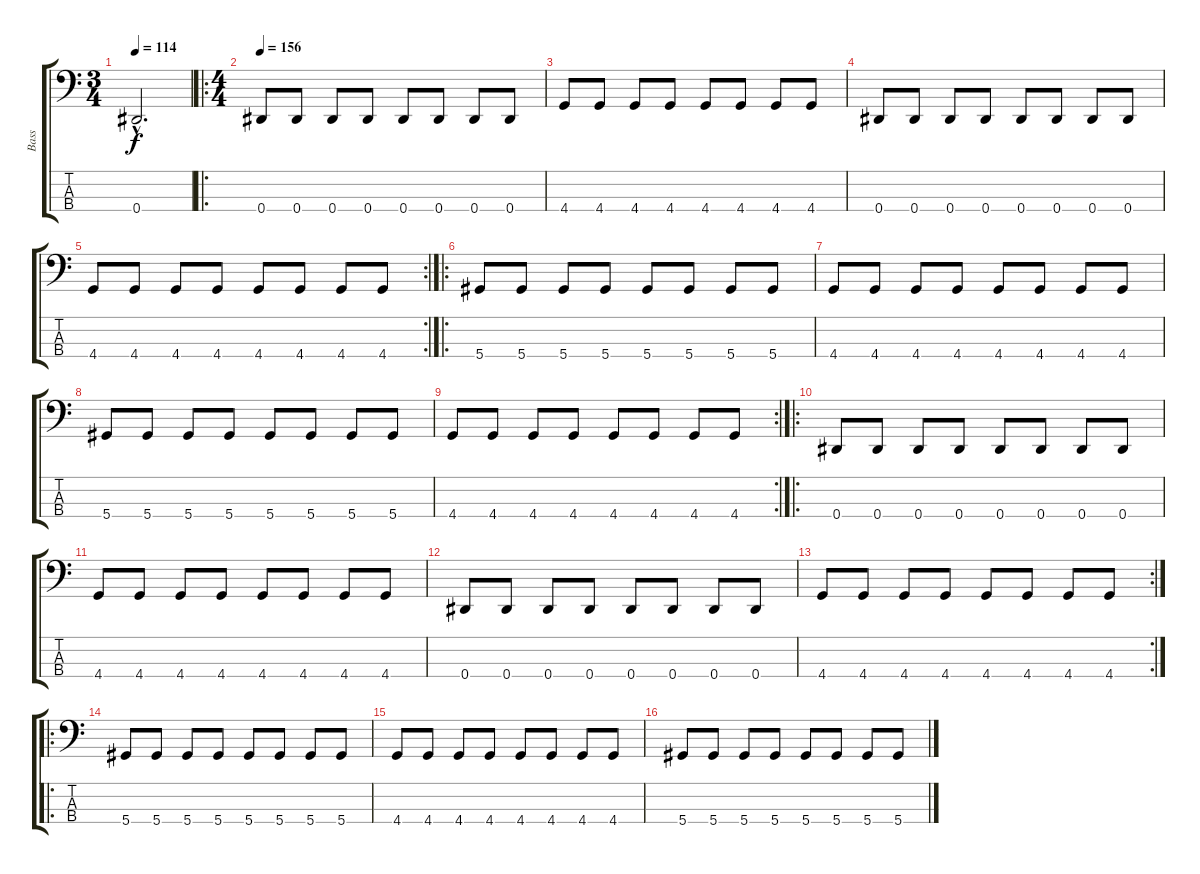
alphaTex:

\track ("Bass" "Bass") {instrument electricbasspick}
\staff {score tabs}
\tuning (Gb2 Db2 Ab1 Eb1) {hide}
\ts (3 4)
\tempo 114
\clef f4
\ks c
0.4{hac t}.2{d dy f} |
\ro
\ts (4 4)
\tempo 156
0.4.8 0.4.8 0.4.8 0.4.8 0.4.8 0.4.8 0.4.8 0.4.8 |
4.4.8 4.4.8 4.4.8 4.4.8 4.4.8 4.4.8 4.4.8 4.4.8 |
0.4.8 0.4.8 0.4.8 0.4.8 0.4.8 0.4.8 0.4.8 0.4.8 |
\rc 2
4.4.8 4.4.8 4.4.8 4.4.8 4.4.8 4.4.8 4.4.8 4.4.8 |
\ro
5.4.8 5.4.8 5.4.8 5.4.8 5.4.8 5.4.8 5.4.8 5.4.8 |
4.4.8 4.4.8 4.4.8 4.4.8 4.4.8 4.4.8 4.4.8 4.4.8 |
5.4.8 5.4.8 5.4.8 5.4.8 5.4.8 5.4.8 5.4.8 5.4.8 |
\rc 2
4.4.8 4.4.8 4.4.8 4.4.8 4.4.8 4.4.8 4.4.8 4.4.8 |
\ro
0.4.8 0.4.8 0.4.8 0.4.8 0.4.8 0.4.8 0.4.8 0.4.8 |
4.4.8 4.4.8 4.4.8 4.4.8 4.4.8 4.4.8 4.4.8 4.4.8 |
0.4.8 0.4.8 0.4.8 0.4.8 0.4.8 0.4.8 0.4.8 0.4.8 |
\rc 2
4.4.8 4.4.8 4.4.8 4.4.8 4.4.8 4.4.8 4.4.8 4.4.8 |
\ro
5.4.8 5.4.8 5.4.8 5.4.8 5.4.8 5.4.8 5.4.8 5.4.8 |
4.4.8 4.4.8 4.4.8 4.4.8 4.4.8 4.4.8 4.4.8 4.4.8 |
5.4.8 5.4.8 5.4.8 5.4.8 5.4.8 5.4.8 5.4.8 5.4.8
